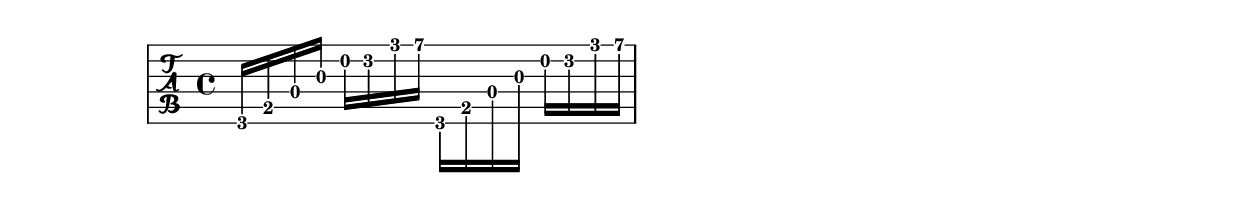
% Do not edit this file; it is automatically
% generated from Documentation/snippets/new
% This file is in the public domain.
%% Note: this file works from version 2.13.4
\version "2.13.18"

\header {
%% Translation of GIT committish: d2119a9e5e951c6ae850322f41444ac98d1ed492
  texidoces = "
La dirección de las plicas se contola de la misma forma en la
tablatura que en la notación tradicional. Las barras se pueden
poner horizontales, como se muestra en este ejemplo.

"
  doctitlees = "Comportamiento de las plicas y las barras de corchea en tablaturas"


%% Translation of GIT committish: 0a868be38a775ecb1ef935b079000cebbc64de40
  texidocde = "
Die Richtung von Hälsen wird in Tabulaturen genauso wie in normaler Notation
eingestellt.  Balken können horizontal eingestellt werden, wie das Beispiel
zeigt.

"
  doctitlede = "Hals- und Balkenverhalten in einer Tabulatur"

%% Translation of GIT committish: 718fa63a806b2ae307f320e250bc83236e9cd136

  texidocfr = "
La direction des hampes se gère dans les tablatures tout comme en
notation traditionnelle.  Les ligatures peuvent être mises à l'horizontale
comme le montre cet exemple.

"
  doctitlefr = "Hampes et ligatures en mode tablature"


  lsrtags = "fretted-strings"
  texidoc = "
The direction of stems is controlled the same way in tablature as in
traditional notation.  Beams can be made horizontal, as shown in this
example.
"
  doctitle = "Stem and beam behavior in tablature"
} % begin verbatim


\new TabStaff {
  \relative c {
    \tabFullNotation
    g16 b d g b d g b
    \stemDown
    \override Beam #'damping = #+inf.0
    g,,16 b d g b d g b
  }
}
